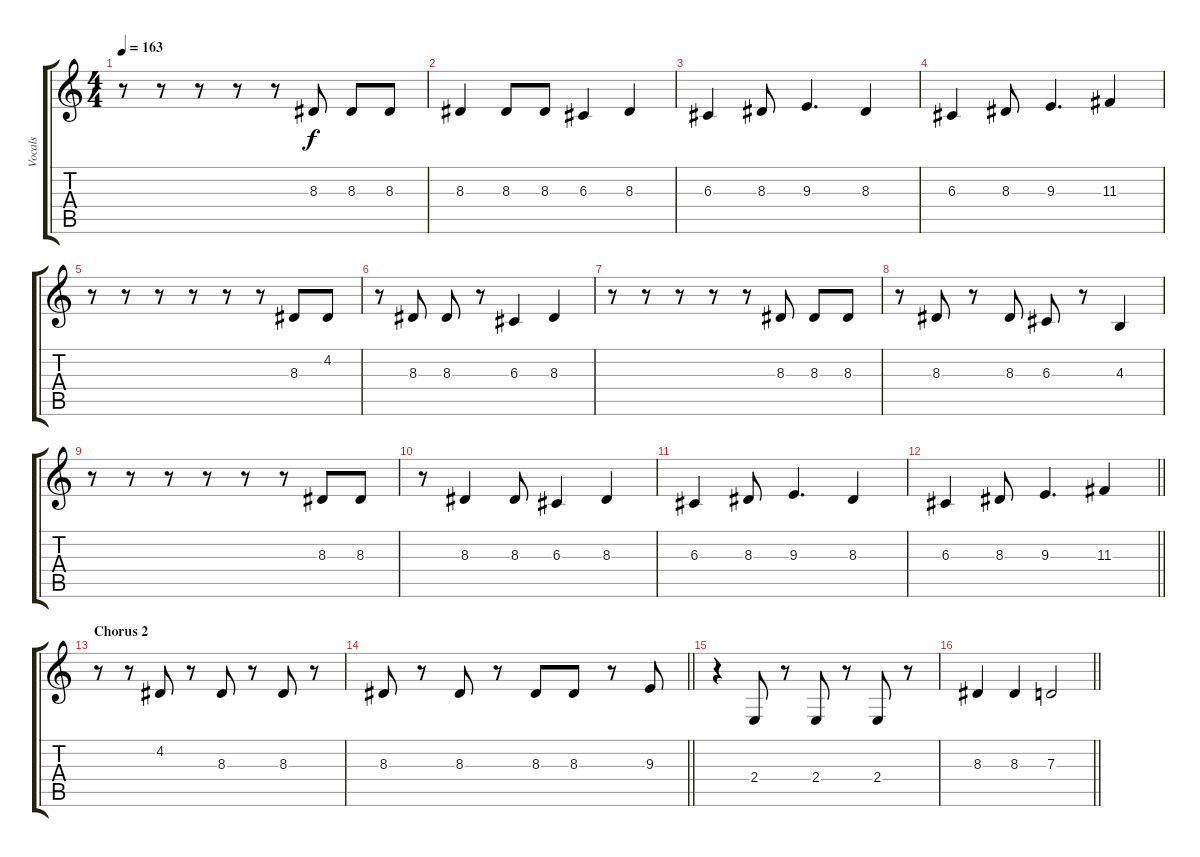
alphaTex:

\track ("Vocals" "Vocals") {instrument lead1square}
\staff {score tabs}
\tuning (E4 B3 G3 D3 A2 E2) {hide}
\ts (4 4)
\tempo 163
\clef g2
\ks c
r.8{dy f} r.8 r.8 r.8 r.8 8.3.8 8.3.8 8.3.8 |
8.3.4 8.3.8 8.3.8 6.3.4 8.3.4 |
6.3.4 8.3.8 9.3.4{d} 8.3.4 |
6.3.4 8.3.8 9.3.4{d} 11.3.4 |
r.8 r.8 r.8 r.8 r.8 r.8 8.3.8 4.2.8 |
r.8 8.3.8 8.3.8 r.8 6.3.4 8.3.4 |
r.8 r.8 r.8 r.8 r.8 8.3.8 8.3.8 8.3.8 |
r.8 8.3.8 r.8 8.3.8 6.3.8 r.8 4.3.4 |
r.8 r.8 r.8 r.8 r.8 r.8 8.3.8 8.3.8 |
r.8 8.3.4 8.3.8 6.3.4 8.3.4 |
6.3.4 8.3.8 9.3.4{d} 8.3.4 |
\barLineRight lightlight
6.3.4 8.3.8 9.3.4{d} 11.3.4 |
\section ("" "Chorus 2")
r.8 r.8 4.2.8 r.8 8.3.8 r.8 8.3.8 r.8 |
\barLineRight lightlight
8.3.8 r.8 8.3.8 r.8 8.3.8 8.3.8 r.8 9.3.8 |
r.4 2.4.8 r.8 2.4.8 r.8 2.4.8 r.8 |
\barLineRight lightlight
8.3.4 8.3.4 7.3.2
